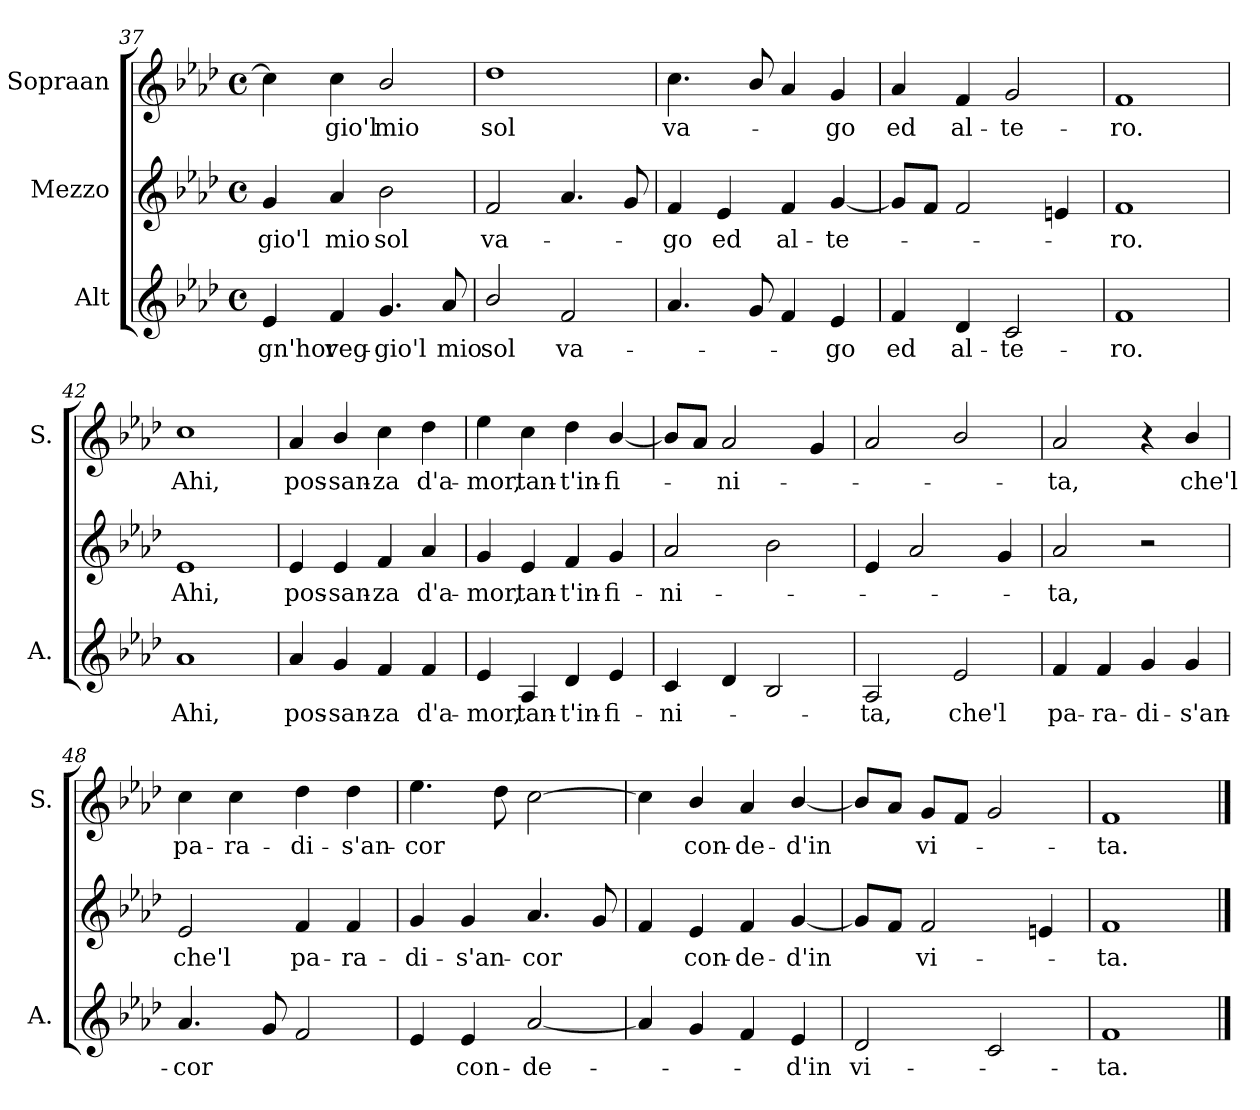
**kern	**text	**kern	**text	**kern	**text
*part3	*part3	*part2	*part2	*part1	*part1
*staff3	*staff3	*staff2	*staff2	*staff1	*staff1
*I"Alt	*	*I"Mezzo	*	*I"Sopraan	*
*I'A.	*	*	*	*I'S.	*
*clefG2	*	*clefG2	*	*clefG2	*
*k[b-e-a-d-]	*	*k[b-e-a-d-]	*	*k[b-e-a-d-]	*
*A-:	*	*A-:	*	*A-:	*
*M4/4	*	*M4/4	*	*M4/4	*
*met(c)	*	*met(c)	*	*met(c)	*
=37	=37	=37	=37	=37	=37
!	!LO:LY:b	!	!LO:LY:b	!	!
4e-/	-gn'hor	4g/	-gio'l	4cc\]	.
!	!LO:LY:b	!	!LO:LY:b	!	!LO:LY:b
4f/	veg-	4a-/	mio	4cc\	-gio'l
!	!LO:LY:b	!	!LO:LY:b	!	!LO:LY:b
4.g/	-gio'l	2b-\	sol	2b-/	mio
!	!LO:LY:b	!	!	!	!
8a-/	mio	.	.	.	.
=38	=38	=38	=38	=38	=38
!	!LO:LY:b	!	!LO:LY:b	!	!LO:LY:b
2b-/	sol	2f/	va-	1dd-	sol
!	!LO:LY:b	!	!	!	!
2f/	va-	4.a-/	.	.	.
.	.	8g/	.	.	.
=39	=39	=39	=39	=39	=39
!	!	!	!LO:LY:b	!	!LO:LY:b
4.a-/	.	4f/	-go	4.cc\	va-
!	!	!	!LO:LY:b	!	!
.	.	4e-/	ed	.	.
8g/	.	.	.	8b-/	.
!	!	!	!LO:LY:b	!	!
4f/	.	4f/	al-	4a-/	.
!	!LO:LY:b	!	!LO:LY:b	!	!LO:LY:b
4e-/	-go	[4g/	-te-	4g/	-go
!!LO:LB:g=z
=40	=40	=40	=40	=40	=40
!	!LO:LY:b	!	!	!	!LO:LY:b
4f/	ed	8g/L]	.	4a-/	ed
.	.	8f/J	.	.	.
!	!LO:LY:b	!	!	!	!LO:LY:b
4d-/	al-	2f/	.	4f/	al-
!	!LO:LY:b	!	!	!	!LO:LY:b
2c/	-te-	.	.	2g/	-te-
.	.	4en/	.	.	.
=41	=41	=41	=41	=41	=41
!	!LO:LY:b	!	!LO:LY:b	!	!LO:LY:b
1f	-ro.	1f	-ro.	1f	-ro.
=42	=42	=42	=42	=42	=42
!	!LO:LY:b	!	!LO:LY:b	!	!LO:LY:b
1a-	Ahi,	1e-	Ahi,	1cc	Ahi,
=43	=43	=43	=43	=43	=43
!	!LO:LY:b	!	!LO:LY:b	!	!LO:LY:b
4a-/	pos-	4e-/	pos-	4a-/	pos-
!	!LO:LY:b	!	!LO:LY:b	!	!LO:LY:b
4g/	-san-	4e-/	-san-	4b-/	-san-
!	!LO:LY:b	!	!LO:LY:b	!	!LO:LY:b
4f/	-za	4f/	-za	4cc\	-za
!	!LO:LY:b	!	!LO:LY:b	!	!LO:LY:b
4f/	d'a-	4a-/	d'a-	4dd-\	d'a-
=44	=44	=44	=44	=44	=44
!	!LO:LY:b	!	!LO:LY:b	!	!LO:LY:b
4e-/	-mor,	4g/	-mor,	4ee-\	-mor,
!	!LO:LY:b	!	!LO:LY:b	!	!LO:LY:b
4A-/	tan-	4e-/	tan-	4cc\	tan-
!	!LO:LY:b	!	!LO:LY:b	!	!LO:LY:b
4d-/	-t'in-	4f/	-t'in-	4dd-\	-t'in-
!	!LO:LY:b	!	!LO:LY:b	!	!LO:LY:b
4e-/	-fi-	4g/	-fi-	[4b-/	-fi-
=45	=45	=45	=45	=45	=45
!	!LO:LY:b	!	!LO:LY:b	!	!
4c/	-ni-	2a-/	-ni-	8b-/L]	.
.	.	.	.	8a-/J	.
!	!	!	!	!	!LO:LY:b
4d-/	.	.	.	2a-/	-ni-
2B-/	.	2b-\	.	.	.
.	.	.	.	4g/	.
=46	=46	=46	=46	=46	=46
!	!LO:LY:b	!	!	!	!
2A-/	-ta,	4e-/	.	2a-/	.
.	.	2a-/	.	.	.
!	!LO:LY:b	!	!	!	!
2e-/	che'l	.	.	2b-/	.
.	.	4g/	.	.	.
!!LO:LB:g=z
=47	=47	=47	=47	=47	=47
!	!LO:LY:b	!	!LO:LY:b	!	!LO:LY:b
4f/	pa-	2a-/	-ta,	2a-/	-ta,
!	!LO:LY:b	!	!	!	!
4f/	-ra-	.	.	.	.
!	!LO:LY:b	!	!	!	!
4g/	-di-	2r	.	4r	.
!	!LO:LY:b	!	!	!	!LO:LY:b
4g/	-s'an-	.	.	4b-/	che'l
=48	=48	=48	=48	=48	=48
!	!LO:LY:b	!	!LO:LY:b	!	!LO:LY:b
4.a-/	-cor	2e-/	che'l	4cc\	pa-
!	!	!	!	!	!LO:LY:b
.	.	.	.	4cc\	-ra-
8g/	.	.	.	.	.
!	!	!	!LO:LY:b	!	!LO:LY:b
2f/	.	4f/	pa-	4dd-\	-di-
!	!	!	!LO:LY:b	!	!LO:LY:b
.	.	4f/	-ra-	4dd-\	-s'an-
=49	=49	=49	=49	=49	=49
!	!	!	!LO:LY:b	!	!LO:LY:b
4e-/	.	4g/	-di-	4.ee-\	-cor
!	!LO:LY:b	!	!LO:LY:b	!	!
4e-/	con-	4g/	-s'an-	.	.
.	.	.	.	8dd-\	.
!	!LO:LY:b	!	!LO:LY:b	!	!
[2a-/	-de-	4.a-/	-cor	[2cc\	.
.	.	8g/	.	.	.
=50	=50	=50	=50	=50	=50
4a-/]	.	4f/	.	4cc\]	.
!	!	!	!LO:LY:b	!	!LO:LY:b
4g/	.	4e-/	con-	4b-/	con-
!	!	!	!LO:LY:b	!	!LO:LY:b
4f/	.	4f/	-de-	4a-/	-de-
!	!LO:LY:b	!	!LO:LY:b	!	!LO:LY:b
4e-/	-d'in	[4g/	-d'in	[4b-/	-d'in
=51	=51	=51	=51	=51	=51
!	!LO:LY:b	!	!	!	!
2d-/	vi-	8g/L]	.	8b-/L]	.
.	.	8f/J	.	8a-/J	.
!	!	!	!LO:LY:b	!	!LO:LY:b
.	.	2f/	vi-	8g/L	vi-
.	.	.	.	8f/J	.
2c/	.	.	.	2g/	.
.	.	4en/	.	.	.
=52	=52	=52	=52	=52	=52
!	!LO:LY:b	!	!LO:LY:b	!	!LO:LY:b
1f	-ta.	1f	-ta.	1f	-ta.
==	==	==	==	==	==
*-	*-	*-	*-	*-	*-
